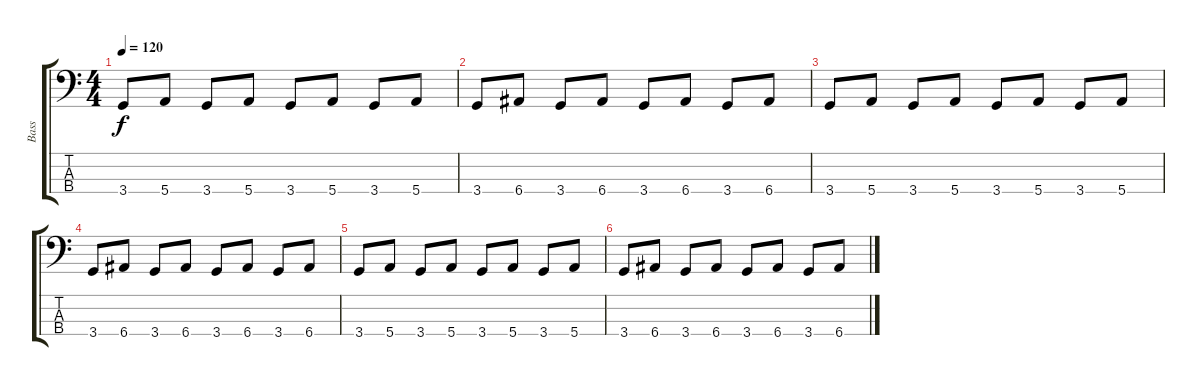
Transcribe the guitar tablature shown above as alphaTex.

\track ("Bass" "Bass") {instrument electricbassfinger}
\staff {score tabs}
\tuning (G2 D2 A1 E1) {hide}
\ts (4 4)
\tempo 120
\clef f4
\ks c
3.4.8{dy f} 5.4.8 3.4.8 5.4.8 3.4.8 5.4.8 3.4.8 5.4.8 |
3.4.8 6.4.8 3.4.8 6.4.8 3.4.8 6.4.8 3.4.8 6.4.8 |
3.4.8 5.4.8 3.4.8 5.4.8 3.4.8 5.4.8 3.4.8 5.4.8 |
3.4.8 6.4.8 3.4.8 6.4.8 3.4.8 6.4.8 3.4.8 6.4.8 |
3.4.8 5.4.8 3.4.8 5.4.8 3.4.8 5.4.8 3.4.8 5.4.8 |
3.4.8 6.4.8 3.4.8 6.4.8 3.4.8 6.4.8 3.4.8 6.4.8
